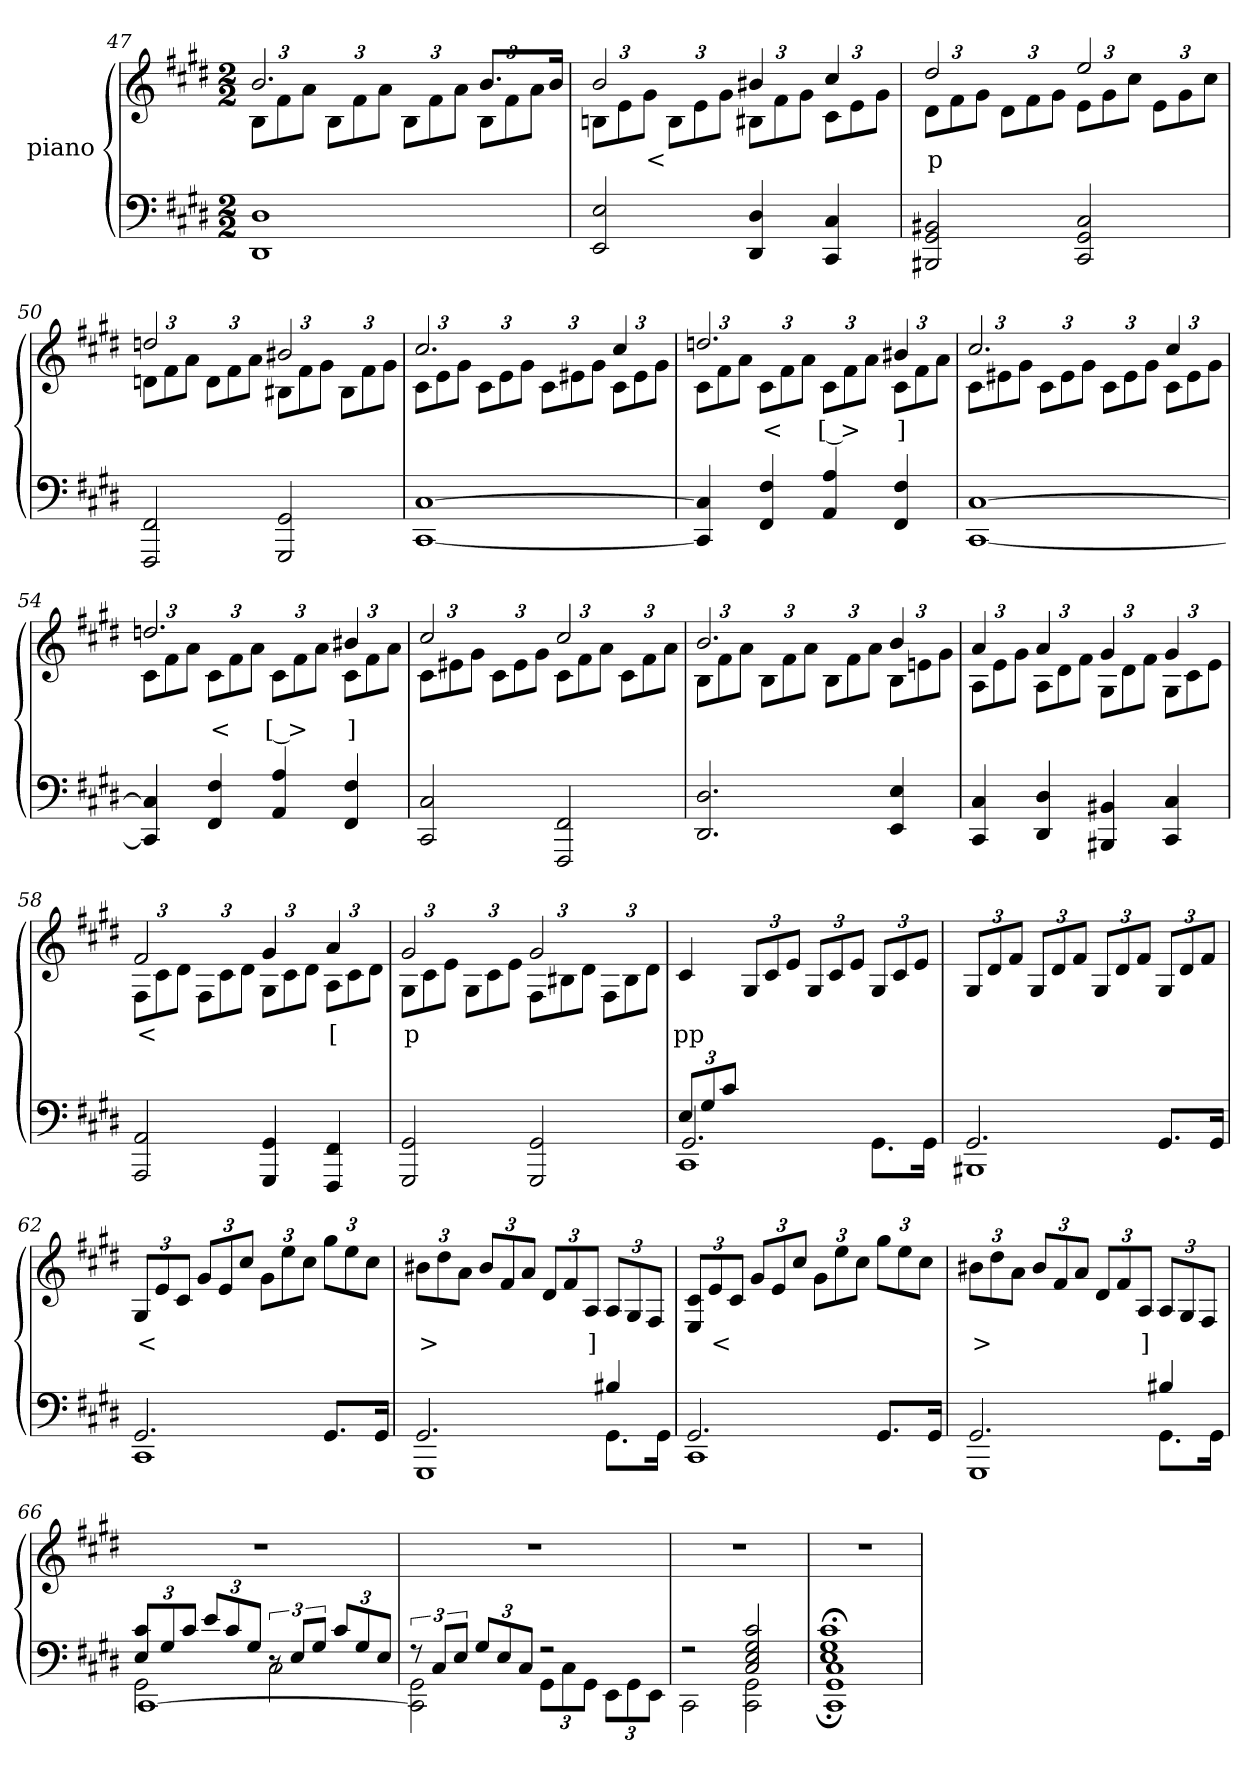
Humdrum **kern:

**kern	**kern	**text
*part2	*part1	*part1
*staff2	*staff1	*staff1
*	*I"piano	*
*clefF4	*clefG2	*
*k[f#c#g#d#]	*k[f#c#g#d#]	*
*c#:	*c#:	*
*M2/2	*M2/2	*
=47	=47	=47
*	*^	*
1DD# 1D#	2.b	12BL	.
.	.	12f#	.
.	.	12aJ	.
.	.	12BL	.
.	.	12f#	.
.	.	12aJ	.
.	.	12BL	.
.	.	12f#	.
.	.	12aJ	.
.	8.bL	12BL	.
.	.	12f#	.
.	.	12aJ	.
.	16bJk	.	.
=48	=48	=48	=48
2EE 2E	2b	12BnL	.
.	.	12e	.
.	.	12g#J	<
.	.	12BL	.
.	.	12e	.
.	.	12g#J	.
4DD# 4D#	4b#X	12B#XL	.
.	.	12f#	.
.	.	12g#J	.
4CC# 4C#	4cc#	12c#L	.
.	.	12e	.
.	.	12g#J	.
=49	=49	=49	=49
2BBB#X 2GG# 2BB#X	2dd#	12d#L	p
.	.	12f#	.
.	.	12g#J	.
.	.	12d#L	.
.	.	12f#	.
.	.	12g#J	.
2CC# 2GG# 2C#	2ee	12eL	.
.	.	12g#	.
.	.	12cc#J	.
.	.	12eL	.
.	.	12g#	.
.	.	12cc#J	.
=50	=50	=50	=50
2FFF# 2FF#	2ddn	12dnL	.
.	.	12f#	.
.	.	12aJ	.
.	.	12dL	.
.	.	12f#	.
.	.	12aJ	.
2GGG# 2GG#	2b#X	12B#L	.
.	.	12f#	.
.	.	12g#J	.
.	.	12B#L	.
.	.	12f#	.
.	.	12g#J	.
=51	=51	=51	=51
[1CC# [1C#	2.cc#	12c#L	.
.	.	12e	.
.	.	12g#J	.
.	.	12c#L	.
.	.	12e	.
.	.	12g#J	.
.	.	12c#L	.
.	.	12e#X	.
.	.	12g#J	.
.	4cc#	12c#L	.
.	.	12e#	.
.	.	12g#J	.
=52	=52	=52	=52
4CC#] 4C#]	2.ddn	12c#L	.
.	.	12f#	.
.	.	12aJ	.
4FF# 4F#	.	12c#L	<
.	.	12f#	.
.	.	12aJ	.
4AA/ 4A/	.	12c#L	[ >
.	.	12f#	.
.	.	12aJ	.
4FF# 4F#	4b#X	12c#L	]
.	.	12f#	.
.	.	12aJ	.
=53	=53	=53	=53
[1CC# [1C#	2.cc#	12c#L	.
.	.	12e#X	.
.	.	12g#J	.
.	.	12c#L	.
.	.	12e#	.
.	.	12g#J	.
.	.	12c#L	.
.	.	12e#	.
.	.	12g#J	.
.	4cc#	12c#L	.
.	.	12e#	.
.	.	12g#J	.
=54	=54	=54	=54
4CC#] 4C#]	2.ddn	12c#L	.
.	.	12f#	.
.	.	12aJ	.
4FF# 4F#	.	12c#L	<
.	.	12f#	.
.	.	12aJ	.
4AA/ 4A/	.	12c#L	[ >
.	.	12f#	.
.	.	12aJ	.
4FF# 4F#	4b#X	12c#L	]
.	.	12f#	.
.	.	12aJ	.
=55	=55	=55	=55
2CC# 2C#	2cc#	12c#L	.
.	.	12e#X	.
.	.	12g#J	.
.	.	12c#L	.
.	.	12e#	.
.	.	12g#J	.
2FFF# 2FF#	2cc#	12c#L	.
.	.	12f#	.
.	.	12aJ	.
.	.	12c#L	.
.	.	12f#	.
.	.	12aJ	.
=56	=56	=56	=56
2.DD# 2.D#	2.b	12BL	.
.	.	12f#	.
.	.	12aJ	.
.	.	12BL	.
.	.	12f#	.
.	.	12aJ	.
.	.	12BL	.
.	.	12f#	.
.	.	12aJ	.
4EE 4E	4b	12BL	.
.	.	12en	.
.	.	12g#J	.
=57	=57	=57	=57
4CC# 4C#	4a	12AL	.
.	.	12e	.
.	.	12g#J	.
4DD# 4D#	4a	12AL	.
.	.	12d#	.
.	.	12f#J	.
4BBB#X 4BB#X	4g#	12G#L	.
.	.	12d#	.
.	.	12f#J	.
4CC# 4C#	4g#	12G#L	.
.	.	12c#	.
.	.	12eJ	.
=58	=58	=58	=58
2AAA 2AA	2f#	12F#L	<
.	.	12c#	.
.	.	12d#J	.
.	.	12F#L	.
.	.	12c#	.
.	.	12d#J	.
4GGG# 4GG#	4g#	12G#L	.
.	.	12c#	.
.	.	12d#J	.
4FFF# 4FF#	4a	12AL	[
.	.	12c#	.
.	.	12d#J	.
=59	=59	=59	=59
2GGG# 2GG#	2g#	12G#L	p
.	.	12c#	.
.	.	12eJ	.
.	.	12G#L	.
.	.	12c#	.
.	.	12eJ	.
2GGG# 2GG#	2g#	12F#L	.
.	.	12B#X	.
.	.	12d#J	.
.	.	12F#L	.
.	.	12B#	.
.	.	12d#J	.
*	*v	*v	*
=60	=60	=60
*^	*	*
*	*^	*	*
12EL	2.GG#/	1CC#	4c#	pp
12G#	.	.	.	.
12c#J	.	.	.	.
2.ryy	.	.	12G#L	.
.	.	.	12c#	.
.	.	.	12eJ	.
.	.	.	12G#L	.
.	.	.	12c#	.
.	.	.	12eJ	.
.	8.GG#L	.	12G#L	.
.	.	.	12c#	.
.	.	.	12eJ	.
.	16GG#Jk	.	.	.
*	*v	*v	*	*
=61	=61	=61	=61
2.GG#	1BBB#X	12G#L	.
.	.	12d#	.
.	.	12f#J	.
.	.	12G#L	.
.	.	12d#	.
.	.	12f#J	.
.	.	12G#L	.
.	.	12d#	.
.	.	12f#J	.
8.GG#L	.	12G#L	.
.	.	12d#	.
.	.	12f#J	.
16GG#Jk	.	.	.
=62	=62	=62	=62
2.GG#	1CC#	12G#L	<
.	.	12e	.
.	.	12c#J	.
.	.	12g#L	.
.	.	12e	.
.	.	12cc#J	.
.	.	12g#L	.
.	.	12ee	.
.	.	12cc#J	.
8.GG#L	.	12gg#L	.
.	.	12ee	.
.	.	12cc#J	.
16GG#Jk	.	.	.
=63	=63	=63	=63
*	*^	*	*
2.GG#	2.ryy	1GGG#	12b#XL	>
.	.	.	12dd#	.
.	.	.	12aJ	.
.	.	.	12b#L	.
.	.	.	12f#	.
.	.	.	12aJ	.
.	.	.	12d#L	.
.	.	.	12f#	.
.	.	.	12AJ	]
4B#X/	8.GG#L	.	12AL	.
.	.	.	12G#	.
.	.	.	12F#J	.
.	16GG#Jk	.	.	.
*	*v	*v	*	*
=64	=64	=64	=64
2.GG#	1CC#	12E 12c#L	.
.	.	12e	<
.	.	12c#J	.
.	.	12g#L	.
.	.	12e	.
.	.	12cc#J	.
.	.	12g#L	.
.	.	12ee	.
.	.	12cc#J	.
8.GG#L	.	12gg#L	.
.	.	12ee	.
.	.	12cc#J	.
16GG#Jk	.	.	.
=65	=65	=65	=65
*	*^	*	*
2.ryy	2.GG#/	1GGG#	12b#XL	>
.	.	.	12dd#	.
.	.	.	12aJ	.
.	.	.	12b#L	.
.	.	.	12f#	.
.	.	.	12aJ	.
.	.	.	12d#L	.
.	.	.	12f#	.
.	.	.	12AJ	]
4B#X/	8.GG#L	.	12AL	.
.	.	.	12G#	.
.	.	.	12F#J	.
.	16GG#Jk	.	.	.
=66	=66	=66	=66	=66
12E 12c#L	2GG#	[1CC#	1r	.
12G#	.	.	.	.
12c#J	.	.	.	.
12eL	.	.	.	.
12c#	.	.	.	.
12G#J	.	.	.	.
12r	2C#	.	.	.
12EL	.	.	.	.
12G#J	.	.	.	.
12c#L	.	.	.	.
12G#	.	.	.	.
12EJ	.	.	.	.
*	*v	*v	*	*
=67	=67	=67	=67
12r	2CC#] 2GG#	1r	.
12C#L	.	.	.
12EJ	.	.	.
12G#L	.	.	.
12E	.	.	.
12C#J	.	.	.
2r	12GG#L	.	.
.	12C#	.	.
.	12GG#J	.	.
.	12EEL	.	.
.	12GG#	.	.
.	12EEJ	.	.
=68	=68	=68	=68
2r	2CC#	1r	.
2C# 2E 2G# 2c#	2CC# 2GG#	.	.
=69	=69	=69	=69
1CC#;< 1GG#;< 1C#;<	1E;< 1G#;< 1c#;<	1r	.
*v	*v	*	*
=	=	=
*-	*-	*-
